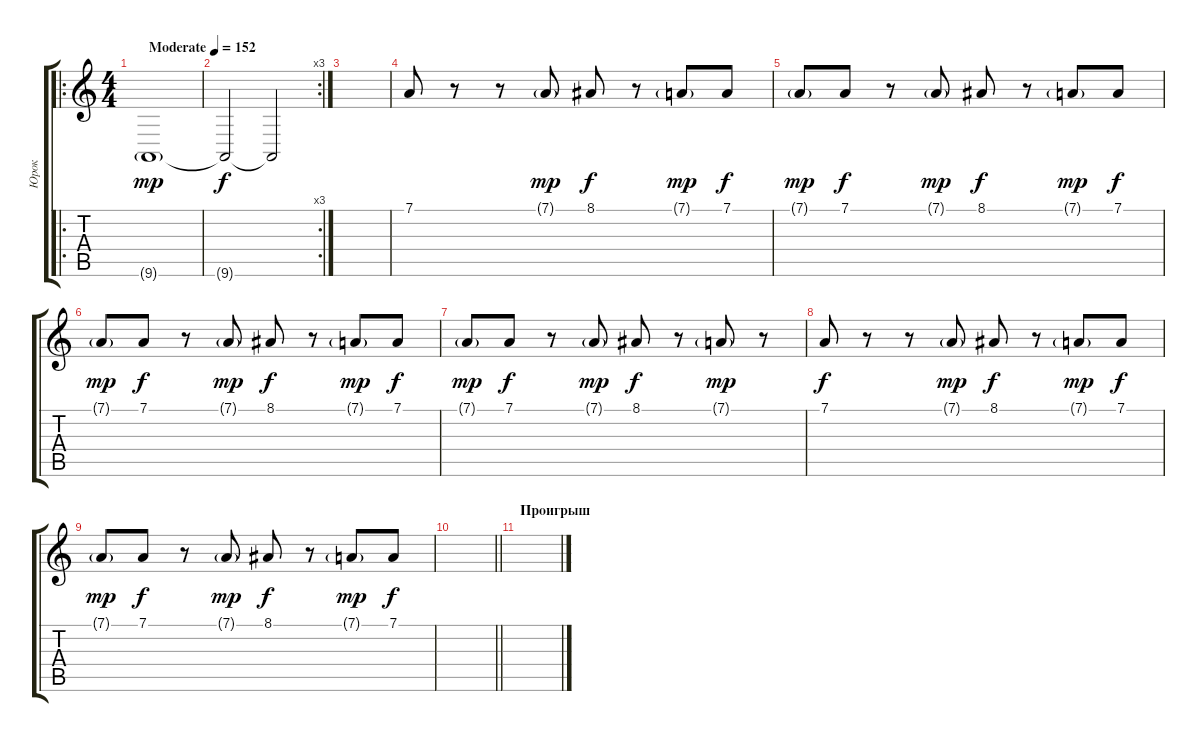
\track ("Юрок" "Юрок") {instrument synthstrings2}
\staff {score tabs}
\tuning (D4 A3 F3 C3 G2 C2) {hide}
\ro
\ts (4 4)
\tempo (152 "Moderate")
\clef g2
\ks c
9.6{g}.1{dy mp volume 13 instrument synthstrings2} |
\rc 3
9.6{t}.2{dy f} 9.6{t}.2 |
|
7.1.8{volume 11 instrument glockenspiel} r.8 r.8 7.1{g}.8{dy mp} 8.1.8{dy f} r.8 7.1{g}.8{dy mp} 7.1.8{dy f} |
7.1{g}.8{dy mp} 7.1.8{dy f} r.8 7.1{g}.8{dy mp} 8.1.8{dy f} r.8 7.1{g}.8{dy mp} 7.1.8{dy f} |
7.1{g}.8{dy mp} 7.1.8{dy f} r.8 7.1{g}.8{dy mp} 8.1.8{dy f} r.8 7.1{g}.8{dy mp} 7.1.8{dy f} |
7.1{g}.8{dy mp} 7.1.8{dy f} r.8 7.1{g}.8{dy mp} 8.1.8{dy f} r.8 7.1{g}.8{dy mp} r.8 |
7.1.8{dy f volume 11 instrument glockenspiel} r.8 r.8 7.1{g}.8{dy mp} 8.1.8{dy f} r.8 7.1{g}.8{dy mp} 7.1.8{dy f} |
7.1{g}.8{dy mp} 7.1.8{dy f} r.8 7.1{g}.8{dy mp} 8.1.8{dy f} r.8 7.1{g}.8{dy mp} 7.1.8{dy f} |
\barLineRight lightlight
|
\section ("" "Проигрыш")
